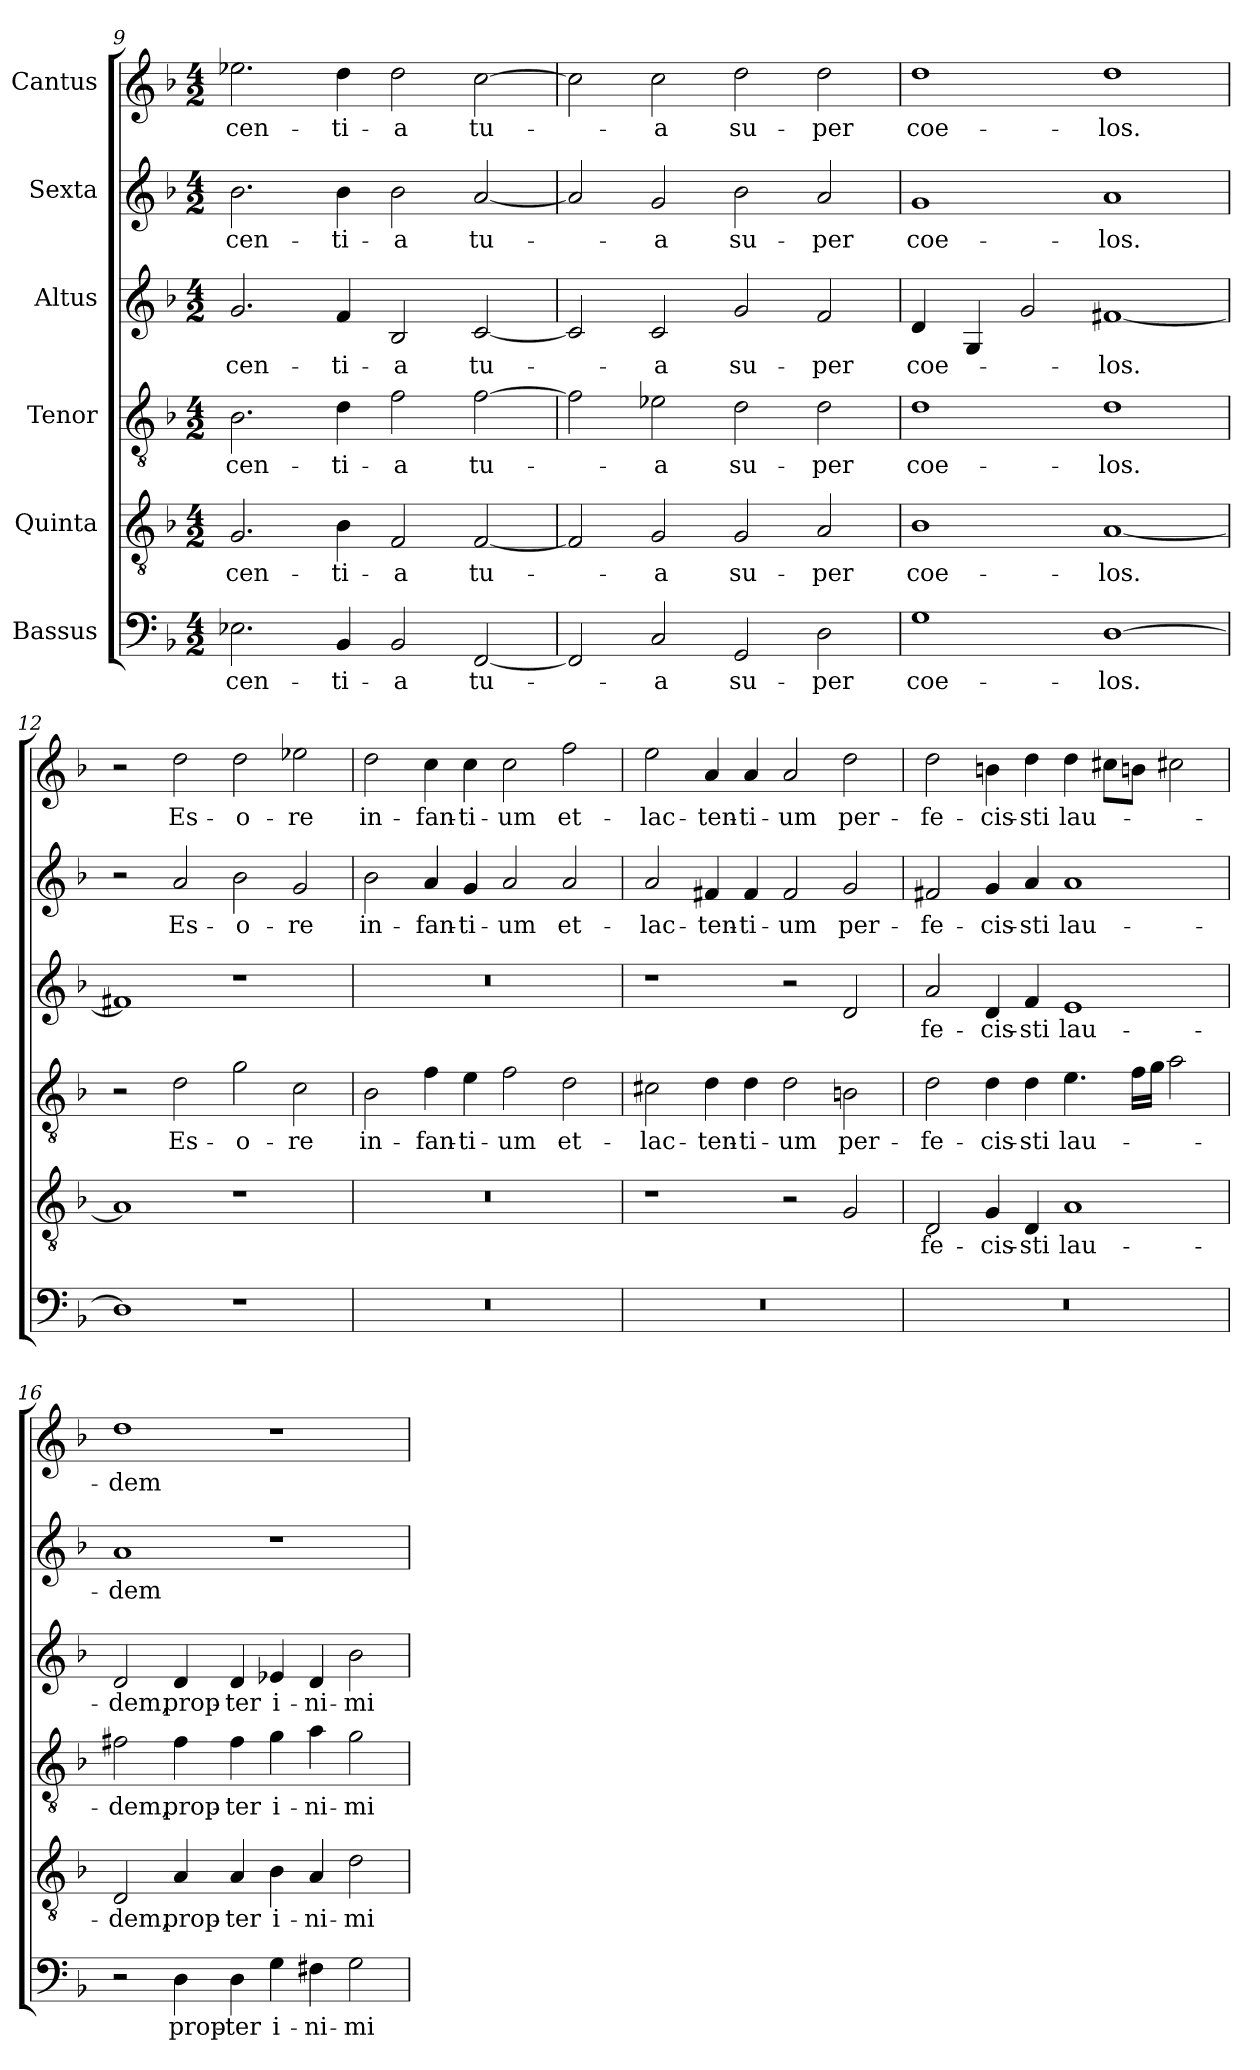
**kern	**text	**kern	**text	**kern	**text	**kern	**text	**kern	**text	**kern	**text
*part6	*part6	*part5	*part5	*part4	*part4	*part3	*part3	*part2	*part2	*part1	*part1
*staff6	*staff6	*staff5	*staff5	*staff4	*staff4	*staff3	*staff3	*staff2	*staff2	*staff1	*staff1
*I"Bassus	*	*I"Quinta	*	*I"Tenor	*	*I"Altus	*	*I"Sexta	*	*I"Cantus	*
*clefF4	*	*clefGv2	*	*clefGv2	*	*clefG2	*	*clefG2	*	*clefG2	*
*k[b-]	*	*k[b-]	*	*k[b-]	*	*k[b-]	*	*k[b-]	*	*k[b-]	*
*M4/2	*	*M4/2	*	*M4/2	*	*M4/2	*	*M4/2	*	*M4/2	*
=9	=9	=9	=9	=9	=9	=9	=9	=9	=9	=9	=9
2.E-X\	-cen-	2.G/	-cen-	2.B-\	-cen-	2.g/	-cen-	2.b-\	-cen-	2.ee-X\	-cen-
4BB-/	-ti-	4B-\	-ti-	4d\	-ti-	4f/	-ti-	4b-\	-ti-	4dd\	-ti-
2BB-/	-a	2F/	-a	2f\	-a	2B-/	-a	2b-\	-a	2dd\	-a
[2FF/	tu-	[2F/	tu-	[2f\	tu-	[2c/	tu-	[2a/	tu-	[2cc\	tu-
=10	=10	=10	=10	=10	=10	=10	=10	=10	=10	=10	=10
2FF/]	.	2F/]	.	2f\]	.	2c/]	.	2a/]	.	2cc\]	.
2C/	-a	2G/	-a	2e-X\	-a	2c/	-a	2g/	-a	2cc\	-a
2GG/	su-	2G/	su-	2d\	su-	2g/	su-	2b-\	su-	2dd\	su-
2D\	-per	2A/	-per	2d\	-per	2f/	-per	2a/	-per	2dd\	-per
=11	=11	=11	=11	=11	=11	=11	=11	=11	=11	=11	=11
1G\	coe-	1B-\	coe-	1d\	coe-	4d/	coe-	1g/	coe-	1dd\	coe-
.	.	.	.	.	.	4G/	.	.	.	.	.
.	.	.	.	.	.	2g/	.	.	.	.	.
[1D\	-los.	[1A/	-los.	1d\	-los.	[1f#X/	-los.	1a/	-los.	1dd\	-los.
=12	=12	=12	=12	=12	=12	=12	=12	=12	=12	=12	=12
1D\]	.	1A/]	.	2r	.	1f#X/]	.	2r	.	2r	.
.	.	.	.	2d\	Es-	.	.	2a/	Es-	2dd\	Es-
1r	.	1r	.	2g\	o-	1r	.	2b-\	o-	2dd\	o-
.	.	.	.	2c\	-re	.	.	2g/	-re	2ee-X\	-re
=13	=13	=13	=13	=13	=13	=13	=13	=13	=13	=13	=13
0r	.	0r	.	2B-\	in-	0r	.	2b-\	in-	2dd\	in-
.	.	.	.	4f\	-fan-	.	.	4a/	-fan-	4cc\	-fan-
.	.	.	.	4e\	-ti-	.	.	4g/	-ti-	4cc\	-ti-
.	.	.	.	2f\	-um	.	.	2a/	-um	2cc\	-um
.	.	.	.	2d\	et-	.	.	2a/	et-	2ff\	et-
=14	=14	=14	=14	=14	=14	=14	=14	=14	=14	=14	=14
0r	.	1r	.	2c#X\	lac-	1r	.	2a/	lac-	2ee\	lac-
.	.	.	.	4d\	-ten-	.	.	4f#X/	-ten-	4a/	-ten-
.	.	.	.	4d\	-ti-	.	.	4f#/	-ti-	4a/	-ti-
.	.	2r	.	2d\	-um	2r	.	2f#/	-um	2a/	-um
.	.	2G/	.	2Bn\	per-	2d/	.	2g/	per-	2dd\	per-
=15	=15	=15	=15	=15	=15	=15	=15	=15	=15	=15	=15
0r	.	2D/	fe-	2d\	-fe-	2a/	fe-	2f#X/	-fe-	2dd\	-fe-
.	.	4G/	-cis-	4d\	-cis-	4d/	-cis-	4g/	-cis-	4bn\	-cis-
.	.	4D/	-sti	4d\	-sti	4f/	-sti	4a/	-sti	4dd\	-sti
.	.	1A/	lau-	4.e\	lau-	1e/	lau-	1a/	lau-	4dd\	lau-
.	.	.	.	.	.	.	.	.	.	8cc#X\L	.
.	.	.	.	16f\LL	.	.	.	.	.	8bn\J	.
.	.	.	.	16g\JJ	.	.	.	.	.	.	.
.	.	.	.	2a\	.	.	.	.	.	2cc#X\	.
=16	=16	=16	=16	=16	=16	=16	=16	=16	=16	=16	=16
2r	.	2D/	-dem,	2f#X\	-dem,	2d/	-dem,	1a/	-dem	1dd\	-dem
4D\	prop-	4A/	prop-	4f#\	prop-	4d/	prop-	.	.	.	.
4D\	-ter	4A/	-ter	4f#\	-ter	4d/	-ter	.	.	.	.
4G\	i-	4B-\	i-	4g\	i-	4e-X/	i-	1r	.	1r	.
4F#X\	-ni-	4A/	-ni-	4a\	-ni-	4d/	-ni-	.	.	.	.
2G\	-mi-	2d\	-mi-	2g\	-mi-	2b-\	-mi-	.	.	.	.
=	=	=	=	=	=	=	=	=	=	=	=
*-	*-	*-	*-	*-	*-	*-	*-	*-	*-	*-	*-
